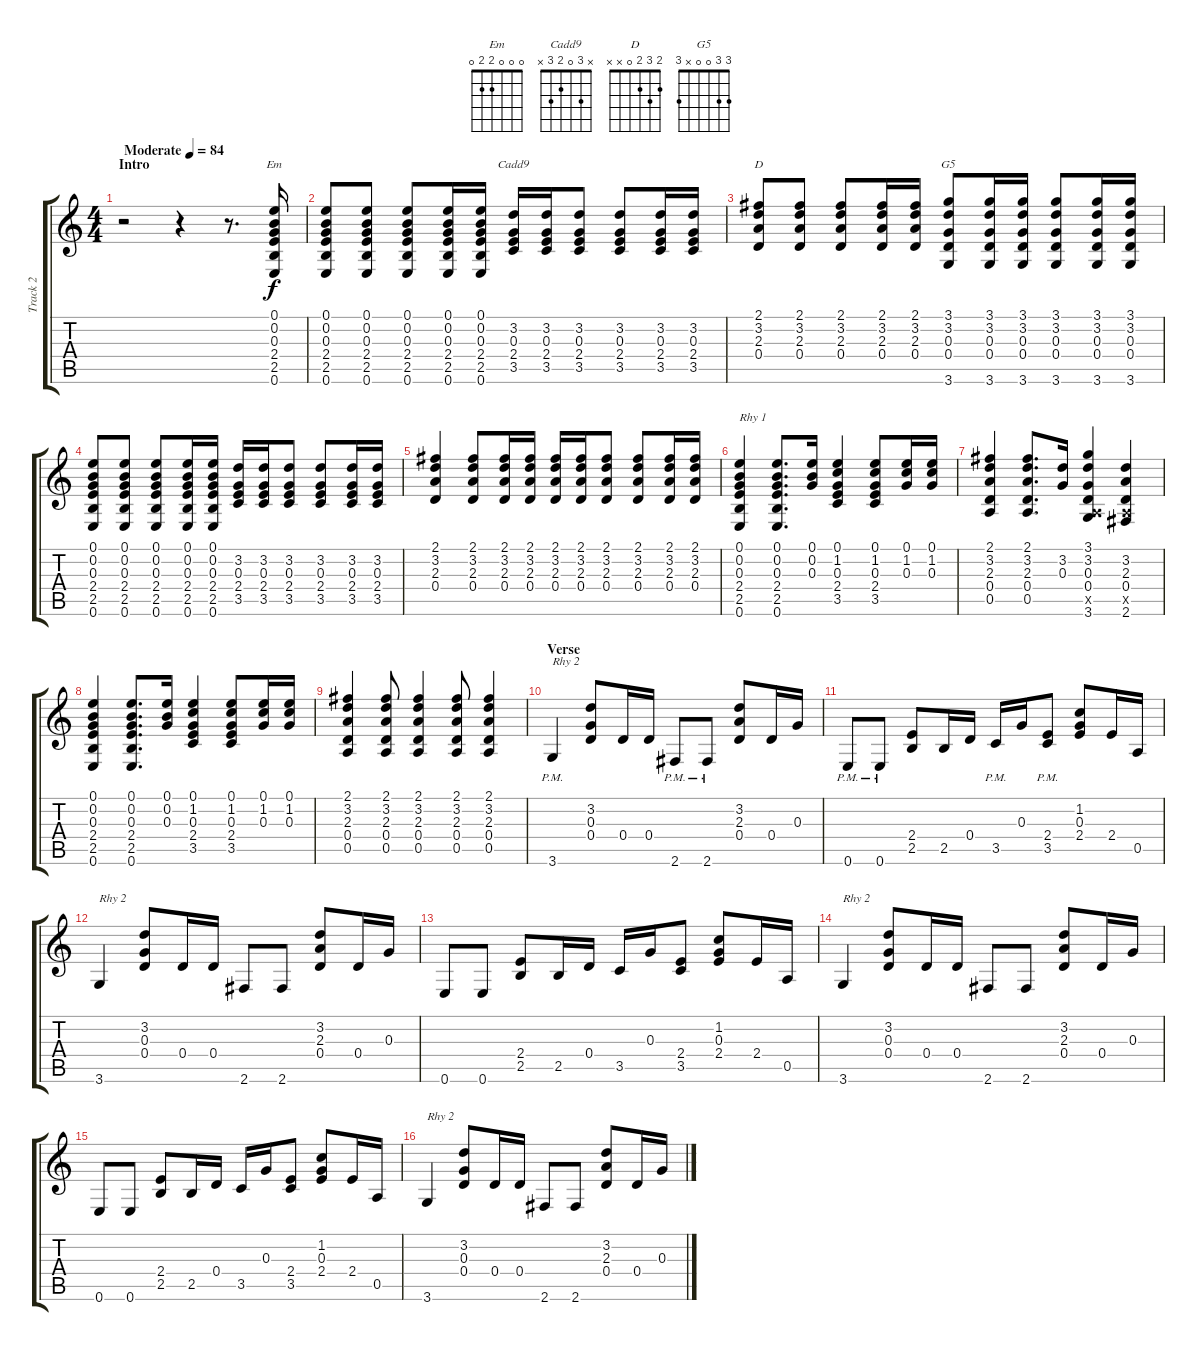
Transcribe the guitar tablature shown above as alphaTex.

\track ("Track 2" "Track 2") {instrument acousticguitarsteel}
\staff {score tabs}
\tuning (E4 B3 G3 D3 A2 E2) {hide}
\chord ("Em" 0 0 0 2 2 0)
\chord ("Cadd9" x 3 0 2 3 x)
\chord ("D" 2 3 2 0 x x)
\chord ("G5" 3 3 0 0 x 3)
\ts (4 4)
\section ("" "Intro")
\tempo (84 "Moderate")
\clef g2
\ks c
r.2{dy f instrument acousticguitarsteel} r.4 r.8{d} (0.1 0.2 0.3 2.4 2.5 0.6).16{ch "Em"} |
(0.1 0.2 0.3 2.4 2.5 0.6).8 (0.1 0.2 0.3 2.4 2.5 0.6).8 (0.1 0.2 0.3 2.4 2.5 0.6).8 (0.1 0.2 0.3 2.4 2.5 0.6).16 (0.1 0.2 0.3 2.4 2.5 0.6).16 (3.2 0.3 2.4 3.5).16{ch "Cadd9"} (3.2 0.3 2.4 3.5).16 (3.2 0.3 2.4 3.5).8 (3.2 0.3 2.4 3.5).8 (3.2 0.3 2.4 3.5).16 (3.2 0.3 2.4 3.5).16 |
(2.1 3.2 2.3 0.4).8{ch "D"} (2.1 3.2 2.3 0.4).8 (2.1 3.2 2.3 0.4).8 (2.1 3.2 2.3 0.4).16 (2.1 3.2 2.3 0.4).16 (3.1 3.2 0.3 0.4 3.6).8{ch "G5"} (3.1 3.2 0.3 0.4 3.6).16 (3.1 3.2 0.3 0.4 3.6).16 (3.1 3.2 0.3 0.4 3.6).8 (3.1 3.2 0.3 0.4 3.6).16 (3.1 3.2 0.3 0.4 3.6).16 |
(0.1 0.2 0.3 2.4 2.5 0.6).8 (0.1 0.2 0.3 2.4 2.5 0.6).8 (0.1 0.2 0.3 2.4 2.5 0.6).8 (0.1 0.2 0.3 2.4 2.5 0.6).16 (0.1 0.2 0.3 2.4 2.5 0.6).16 (3.2 0.3 2.4 3.5).16 (3.2 0.3 2.4 3.5).16 (3.2 0.3 2.4 3.5).8 (3.2 0.3 2.4 3.5).8 (3.2 0.3 2.4 3.5).16 (3.2 0.3 2.4 3.5).16 |
(2.1 3.2 2.3 0.4).4 (2.1 3.2 2.3 0.4).8 (2.1 3.2 2.3 0.4).16 (2.1 3.2 2.3 0.4).16 (2.1 3.2 2.3 0.4).16 (2.1 3.2 2.3 0.4).16 (2.1 3.2 2.3 0.4).8 (2.1 3.2 2.3 0.4).8 (2.1 3.2 2.3 0.4).16 (2.1 3.2 2.3 0.4).16 |
(0.1 0.2 0.3 2.4 2.5 0.6).4{txt "Rhy 1"} (0.1 0.2 0.3 2.4 2.5 0.6).8{d} (0.1 0.2 0.3).16 (0.1 1.2 0.3 2.4 3.5).4 (0.1 1.2 0.3 2.4 3.5).8 (0.1 1.2 0.3).16 (0.1 1.2 0.3).16 |
(2.1 3.2 2.3 0.4 0.5).4 (2.1 3.2 2.3 0.4 0.5).8{d} (3.2 0.3).16 (3.1 3.2 0.3 0.4 0.5{x} 3.6).4 (3.2 2.3 0.4 0.5{x} 2.6).4 |
(0.1 0.2 0.3 2.4 2.5 0.6).4 (0.1 0.2 0.3 2.4 2.5 0.6).8{d} (0.1 0.2 0.3).16 (0.1 1.2 0.3 2.4 3.5).4 (0.1 1.2 0.3 2.4 3.5).8 (0.1 1.2 0.3).16 (0.1 1.2 0.3).16 |
(2.1 3.2 2.3 0.4 0.5).4 (2.1 3.2 2.3 0.4 0.5).8 (2.1 3.2 2.3 0.4 0.5).4 (2.1 3.2 2.3 0.4 0.5).8 (2.1 3.2 2.3 0.4 0.5).4 |
\section ("" "Verse")
3.6{pm}.4{txt "Rhy 2"} (3.2 0.3 0.4).8 0.4.16 0.4.16 2.6{pm}.8 2.6{pm}.8 (3.2 2.3 0.4).8 0.4.16 0.3.16 |
0.6{pm}.8 0.6{pm}.8 (2.4 2.5).8 2.5.16 0.4.16 3.5{pm}.16 0.3.16 (2.4{pm} 3.5{pm}).8 (1.2 0.3 2.4).8 2.4.16 0.5.16 |
3.6.4{txt "Rhy 2"} (3.2 0.3 0.4).8 0.4.16 0.4.16 2.6.8 2.6.8 (3.2 2.3 0.4).8 0.4.16 0.3.16 |
0.6.8 0.6.8 (2.4 2.5).8 2.5.16 0.4.16 3.5.16 0.3.16 (2.4 3.5).8 (1.2 0.3 2.4).8 2.4.16 0.5.16 |
3.6.4{txt "Rhy 2"} (3.2 0.3 0.4).8 0.4.16 0.4.16 2.6.8 2.6.8 (3.2 2.3 0.4).8 0.4.16 0.3.16 |
0.6.8 0.6.8 (2.4 2.5).8 2.5.16 0.4.16 3.5.16 0.3.16 (2.4 3.5).8 (1.2 0.3 2.4).8 2.4.16 0.5.16 |
3.6.4{txt "Rhy 2"} (3.2 0.3 0.4).8 0.4.16 0.4.16 2.6.8 2.6.8 (3.2 2.3 0.4).8 0.4.16 0.3.16
